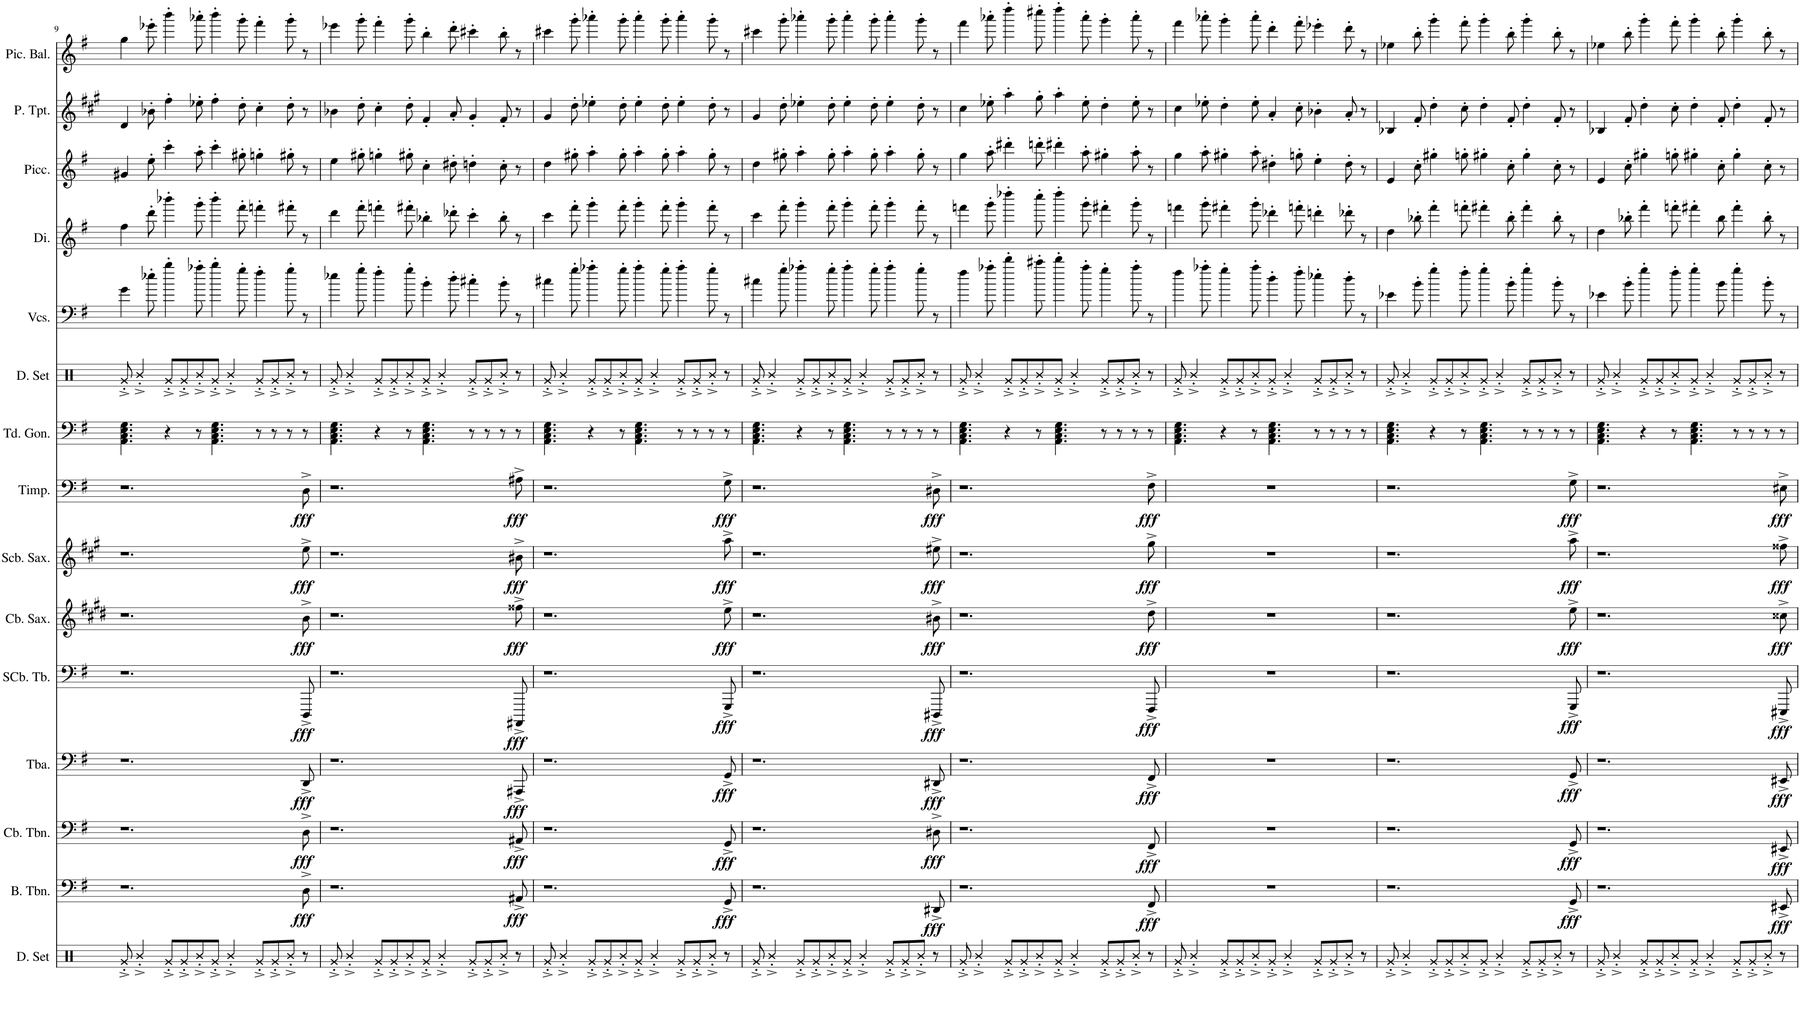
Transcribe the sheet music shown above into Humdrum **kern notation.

**kern	**kern	**dynam	**kern	**dynam	**kern	**dynam	**kern	**dynam	**kern	**dynam	**kern	**dynam	**kern	**dynam	**kern	**kern	**kern	**kern	**kern	**kern	**kern
*part15	*part14	*part14	*part13	*part13	*part12	*part12	*part11	*part11	*part10	*part10	*part9	*part9	*part8	*part8	*part7	*part6	*part5	*part4	*part3	*part2	*part1
*staff15	*staff14	*staff14	*staff13	*staff13	*staff12	*staff12	*staff11	*staff11	*staff10	*staff10	*staff9	*staff9	*staff8	*staff8	*staff7	*staff6	*staff5	*staff4	*staff3	*staff2	*staff1
*I"Drumset	*I"Bass Trombone	*	*I"Contrabass Trombone	*	*I"Tuba	*	*I"Sub-Contrabass Tuba	*	*I"Contrabass Saxophone	*	*I"Subcontrabass Saxophone	*	*I"Timpani	*	*I"Tuned Gongs	*I"Drumset	*I"Violoncellos	*I"Dizi	*I"Piccolo	*I"Piccolo Trumpet	*I"Piccolo Balalaika
*I'D. Set	*I'B. Tbn.	*	*I'Cb. Tbn.	*	*I'Tba.	*	*I'SCb. Tb.	*	*I'Cb. Sax.	*	*I'Scb. Sax.	*	*I'Timp.	*	*I'Td. Gon.	*I'D. Set	*I'Vcs.	*I'Di.	*I'Picc.	*I'P. Tpt.	*I'Pic. Bal.
!!LO:PB:g=z
*clefX	*clefF4	*	*clefF4	*	*clefF4	*	*clefF4	*	*clefG2	*	*clefG2	*	*clefF4	*	*clefF4	*clefX	*clefF4	*clefG2	*clefG2	*clefG2	*clefG2
*	*	*	*	*	*	*	*	*	*Trd12c21	*	*Trd12c21	*	*	*	*	*	*	*Trd-7c-12	*Trd-7c-12	*Trd1c2	*
*k[]	*k[f#]	*	*k[f#]	*	*k[f#]	*	*k[f#]	*	*k[f#c#g#d#]	*	*k[f#c#g#]	*	*k[f#]	*	*k[f#]	*k[]	*k[f#]	*k[f#]	*k[f#]	*k[f#c#g#]	*k[f#]
*M13/8	*M13/8	*	*M13/8	*	*M13/8	*	*M13/8	*	*M13/8	*	*M13/8	*	*M13/8	*	*M13/8	*M13/8	*M13/8	*M13/8	*M13/8	*M13/8	*M13/8
=9	=9	=9	=9	=9	=9	=9	=9	=9	=9	=9	=9	=9	=9	=9	=9	=9	=9	=9	=9	=9	=9
8Rg'^/	1.r	.	1.r	.	1.r	.	1.r	.	1.r	.	1.r	.	1.r	.	4.AA\ 4.C\ 4.E\ 4.G\	8Rg'^/	4g\	4ff#\	4g#X/	4d/	4gg\
4R'^/	.	.	.	.	.	.	.	.	.	.	.	.	.	.	.	4R'^/	.	.	.	.	.
.	.	.	.	.	.	.	.	.	.	.	.	.	.	.	.	.	8ee-X'\	8ddd'\	8ee'\	8b-X'\	8eee-X'\
8Rg'^/L	.	.	.	.	.	.	.	.	.	.	.	.	.	.	4r	8Rg'^/L	4bb'\	4bbb-X'\	4ccc'\	4ff#'\	4bbb'\
8Rg'^/	.	.	.	.	.	.	.	.	.	.	.	.	.	.	.	8Rg'^/	.	.	.	.	.
8R'^/	.	.	.	.	.	.	.	.	.	.	.	.	.	.	8r	8R'^/	8aa-X'\	8ggg'\	8aa'\	8ee-X'\	8aaa-X'\
8Rg'^/J	.	.	.	.	.	.	.	.	.	.	.	.	.	.	4.AA\ 4.C\ 4.E\ 4.G\	8Rg'^/J	4bb'\	4bbb-'\	4ccc'\	4ff#'\	4bbb'\
4R'^/	.	.	.	.	.	.	.	.	.	.	.	.	.	.	.	4R'^/	.	.	.	.	.
.	.	.	.	.	.	.	.	.	.	.	.	.	.	.	.	.	8gg'\	8fff#'\	8gg#X'\	8dd'\	8ggg'\
8Rg'^/L	.	.	.	.	.	.	.	.	.	.	.	.	.	.	8r	8Rg'^/L	4ff#'\	4fffn'\	4ggn'\	4cc#'\	4fff#'\
8Rg'^/	.	.	.	.	.	.	.	.	.	.	.	.	.	.	8r	8Rg'^/	.	.	.	.	.
8R'^/J	.	.	.	.	.	.	.	.	.	.	.	.	.	.	8r	8R'^/J	8gg'\	8fff#X'\	8gg#X'\	8dd'\	8ggg'\
!	!	!LO:DY:b	!	!LO:DY:b	!	!LO:DY:b	!	!LO:DY:b	!	!LO:DY:b	!	!LO:DY:b	!	!LO:DY:b	!	!	!	!	!	!	!
8r	8D^\	fff	8D^\	fff	8DD^/	fff	8DDD^/	fff	8b^\	fff	8ee^\	fff	8D^\	fff	8r	8r	8r	8r	8r	8r	8r
=10	=10	=10	=10	=10	=10	=10	=10	=10	=10	=10	=10	=10	=10	=10	=10	=10	=10	=10	=10	=10	=10
8Rg'^/	1.r	.	1.r	.	1.r	.	1.r	.	1.r	.	1.r	.	1.r	.	4.AA\ 4.C\ 4.E\ 4.G\	8Rg'^/	4ee-X\	4ddd\	4ee\	4b-X\	4eee-X\
4R'^/	.	.	.	.	.	.	.	.	.	.	.	.	.	.	.	4R'^/	.	.	.	.	.
.	.	.	.	.	.	.	.	.	.	.	.	.	.	.	.	.	8gg'\	8fff#'\	8gg#X'\	8dd'\	8ggg'\
8Rg'^/L	.	.	.	.	.	.	.	.	.	.	.	.	.	.	4r	8Rg'^/L	4ff#'\	4fffn'\	4ggn'\	4cc#'\	4fff#'\
8Rg'^/	.	.	.	.	.	.	.	.	.	.	.	.	.	.	.	8Rg'^/	.	.	.	.	.
8R'^/	.	.	.	.	.	.	.	.	.	.	.	.	.	.	8r	8R'^/	8gg'\	8fff#X'\	8gg#X'\	8dd'\	8ggg'\
8Rg'^/J	.	.	.	.	.	.	.	.	.	.	.	.	.	.	4.AA\ 4.C\ 4.E\ 4.G\	8Rg'^/J	4b'\	4bb-X'\	4cc'\	4f#'/	4bb'\
4R'^/	.	.	.	.	.	.	.	.	.	.	.	.	.	.	.	4R'^/	.	.	.	.	.
.	.	.	.	.	.	.	.	.	.	.	.	.	.	.	.	.	8dd'\	8ddd-X'\	8dd#X'\	8a'/	8ddd'\
8Rg'^/L	.	.	.	.	.	.	.	.	.	.	.	.	.	.	8r	8Rg'^/L	4cc#X'\	4ccc'\	4ddn'\	4g#'/	4ccc#X'\
8Rg'^/	.	.	.	.	.	.	.	.	.	.	.	.	.	.	8r	8Rg'^/	.	.	.	.	.
8R'^/J	.	.	.	.	.	.	.	.	.	.	.	.	.	.	8r	8R'^/J	8b'\	8bb-'\	8cc'\	8f#'/	8bb'\
!	!	!LO:DY:b	!	!LO:DY:b	!	!LO:DY:b	!	!LO:DY:b	!	!LO:DY:b	!	!LO:DY:b	!	!LO:DY:b	!	!	!	!	!	!	!
8r	8AA#X^/	fff	8AA#X^/	fff	8AAA#X^/	fff	8AAAA#X^/	fff	8ff##X^\	fff	8b#X^\	fff	8A#X^\	fff	8r	8r	8r	8r	8r	8r	8r
=11	=11	=11	=11	=11	=11	=11	=11	=11	=11	=11	=11	=11	=11	=11	=11	=11	=11	=11	=11	=11	=11
8Rg'^/	1.r	.	1.r	.	1.r	.	1.r	.	1.r	.	1.r	.	1.r	.	4.AA\ 4.C\ 4.E\ 4.G\	8Rg'^/	4cc#X\	4ccc\	4dd\	4g#/	4ccc#X\
4R'^/	.	.	.	.	.	.	.	.	.	.	.	.	.	.	.	4R'^/	.	.	.	.	.
.	.	.	.	.	.	.	.	.	.	.	.	.	.	.	.	.	8gg'\	8fff#'\	8gg#X'\	8dd'\	8ggg'\
8Rg'^/L	.	.	.	.	.	.	.	.	.	.	.	.	.	.	4r	8Rg'^/L	4aa-X'\	4ggg'\	4aa'\	4ee-X'\	4aaa-X'\
8Rg'^/	.	.	.	.	.	.	.	.	.	.	.	.	.	.	.	8Rg'^/	.	.	.	.	.
8R'^/	.	.	.	.	.	.	.	.	.	.	.	.	.	.	8r	8R'^/	8gg'\	8fff#'\	8gg#'\	8dd'\	8ggg'\
8Rg'^/J	.	.	.	.	.	.	.	.	.	.	.	.	.	.	4.AA\ 4.C\ 4.E\ 4.G\	8Rg'^/J	4aa-'\	4ggg'\	4aa'\	4ee-'\	4aaa-'\
4R'^/	.	.	.	.	.	.	.	.	.	.	.	.	.	.	.	4R'^/	.	.	.	.	.
.	.	.	.	.	.	.	.	.	.	.	.	.	.	.	.	.	8gg'\	8fff#'\	8gg#'\	8dd'\	8ggg'\
8Rg'^/L	.	.	.	.	.	.	.	.	.	.	.	.	.	.	8r	8Rg'^/L	4aa-'\	4ggg'\	4aa'\	4ee-'\	4aaa-'\
8Rg'^/	.	.	.	.	.	.	.	.	.	.	.	.	.	.	8r	8Rg'^/	.	.	.	.	.
8R'^/J	.	.	.	.	.	.	.	.	.	.	.	.	.	.	8r	8R'^/J	8gg'\	8fff#'\	8gg#'\	8dd'\	8ggg'\
!	!	!LO:DY:b	!	!LO:DY:b	!	!LO:DY:b	!	!LO:DY:b	!	!LO:DY:b	!	!LO:DY:b	!	!LO:DY:b	!	!	!	!	!	!	!
8r	8GG^/	fff	8GG^/	fff	8GG^/	fff	8GGG^/	fff	8ee^\	fff	8aa^\	fff	8G^\	fff	8r	8r	8r	8r	8r	8r	8r
=12	=12	=12	=12	=12	=12	=12	=12	=12	=12	=12	=12	=12	=12	=12	=12	=12	=12	=12	=12	=12	=12
8Rg'^/	1.r	.	1.r	.	1.r	.	1.r	.	1.r	.	1.r	.	1.r	.	4.AA\ 4.C\ 4.E\ 4.G\	8Rg'^/	4cc#X\	4ccc\	4dd\	4g#/	4ccc#X\
4R'^/	.	.	.	.	.	.	.	.	.	.	.	.	.	.	.	4R'^/	.	.	.	.	.
.	.	.	.	.	.	.	.	.	.	.	.	.	.	.	.	.	8gg'\	8fff#'\	8gg#X'\	8dd'\	8ggg'\
8Rg'^/L	.	.	.	.	.	.	.	.	.	.	.	.	.	.	4r	8Rg'^/L	4aa-X'\	4ggg'\	4aa'\	4ee-X'\	4aaa-X'\
8Rg'^/	.	.	.	.	.	.	.	.	.	.	.	.	.	.	.	8Rg'^/	.	.	.	.	.
8R'^/	.	.	.	.	.	.	.	.	.	.	.	.	.	.	8r	8R'^/	8gg'\	8fff#'\	8gg#'\	8dd'\	8ggg'\
8Rg'^/J	.	.	.	.	.	.	.	.	.	.	.	.	.	.	4.AA\ 4.C\ 4.E\ 4.G\	8Rg'^/J	4aa-'\	4ggg'\	4aa'\	4ee-'\	4aaa-'\
4R'^/	.	.	.	.	.	.	.	.	.	.	.	.	.	.	.	4R'^/	.	.	.	.	.
.	.	.	.	.	.	.	.	.	.	.	.	.	.	.	.	.	8gg'\	8fff#'\	8gg#'\	8dd'\	8ggg'\
8Rg'^/L	.	.	.	.	.	.	.	.	.	.	.	.	.	.	8r	8Rg'^/L	4aa-'\	4ggg'\	4aa'\	4ee-'\	4aaa-'\
8Rg'^/	.	.	.	.	.	.	.	.	.	.	.	.	.	.	8r	8Rg'^/	.	.	.	.	.
8R'^/J	.	.	.	.	.	.	.	.	.	.	.	.	.	.	8r	8R'^/J	8gg'\	8fff#'\	8gg#'\	8dd'\	8ggg'\
!	!	!LO:DY:b	!	!LO:DY:b	!	!LO:DY:b	!	!LO:DY:b	!	!LO:DY:b	!	!LO:DY:b	!	!LO:DY:b	!	!	!	!	!	!	!
8r	8DD#X^/	fff	8D#X^\	fff	8DD#X^/	fff	8DDD#X^/	fff	8b#X^\	fff	8ee#X^\	fff	8D#X^\	fff	8r	8r	8r	8r	8r	8r	8r
=13	=13	=13	=13	=13	=13	=13	=13	=13	=13	=13	=13	=13	=13	=13	=13	=13	=13	=13	=13	=13	=13
8Rg'^/	1.r	.	1.r	.	1.r	.	1.r	.	1.r	.	1.r	.	1.r	.	4.AA\ 4.C\ 4.E\ 4.G\	8Rg'^/	4ff#\	4fffn\	4gg\	4cc#\	4fff#\
4R'^/	.	.	.	.	.	.	.	.	.	.	.	.	.	.	.	4R'^/	.	.	.	.	.
.	.	.	.	.	.	.	.	.	.	.	.	.	.	.	.	.	8aa-X'\	8ggg'\	8aa'\	8ee-X'\	8aaa-X'\
8Rg'^/L	.	.	.	.	.	.	.	.	.	.	.	.	.	.	4r	8Rg'^/L	4ddd'\	4dddd-X'\	4ddd#X'\	4aa'\	4dddd'\
8Rg'^/	.	.	.	.	.	.	.	.	.	.	.	.	.	.	.	8Rg'^/	.	.	.	.	.
8R'^/	.	.	.	.	.	.	.	.	.	.	.	.	.	.	8r	8R'^/	8ccc#X'\	8cccc'\	8dddn'\	8gg#'\	8cccc#X'\
8Rg'^/J	.	.	.	.	.	.	.	.	.	.	.	.	.	.	4.AA\ 4.C\ 4.E\ 4.G\	8Rg'^/J	4ddd'\	4dddd-'\	4ddd#X'\	4aa'\	4dddd'\
4R'^/	.	.	.	.	.	.	.	.	.	.	.	.	.	.	.	4R'^/	.	.	.	.	.
.	.	.	.	.	.	.	.	.	.	.	.	.	.	.	.	.	8aa-'\	8ggg'\	8aa'\	8ee-'\	8aaa-'\
8Rg'^/L	.	.	.	.	.	.	.	.	.	.	.	.	.	.	8r	8Rg'^/L	4gg'\	4fff#X'\	4gg#X'\	4dd'\	4ggg'\
8Rg'^/	.	.	.	.	.	.	.	.	.	.	.	.	.	.	8r	8Rg'^/	.	.	.	.	.
8R'^/J	.	.	.	.	.	.	.	.	.	.	.	.	.	.	8r	8R'^/J	8aa-'\	8ggg'\	8aa'\	8ee-'\	8aaa-'\
!	!	!LO:DY:b	!	!LO:DY:b	!	!LO:DY:b	!	!LO:DY:b	!	!LO:DY:b	!	!LO:DY:b	!	!LO:DY:b	!	!	!	!	!	!	!
8r	8FF#^/	fff	8FF#^/	fff	8FF#^/	fff	8FFF#^/	fff	8dd#^\	fff	8gg#^\	fff	8F#^\	fff	8r	8r	8r	8r	8r	8r	8r
=14	=14	=14	=14	=14	=14	=14	=14	=14	=14	=14	=14	=14	=14	=14	=14	=14	=14	=14	=14	=14	=14
8Rg'^/	8%13r	.	8%13r	.	8%13r	.	8%13r	.	8%13r	.	8%13r	.	8%13r	.	4.AA\ 4.C\ 4.E\ 4.G\	8Rg'^/	4ff#\	4fffn\	4gg\	4cc#\	4fff#\
4R'^/	.	.	.	.	.	.	.	.	.	.	.	.	.	.	.	4R'^/	.	.	.	.	.
.	.	.	.	.	.	.	.	.	.	.	.	.	.	.	.	.	8aa-X'\	8ggg'\	8aa'\	8ee-X'\	8aaa-X'\
8Rg'^/L	.	.	.	.	.	.	.	.	.	.	.	.	.	.	4r	8Rg'^/L	4gg'\	4fff#X'\	4gg#X'\	4dd'\	4ggg'\
8Rg'^/	.	.	.	.	.	.	.	.	.	.	.	.	.	.	.	8Rg'^/	.	.	.	.	.
8R'^/	.	.	.	.	.	.	.	.	.	.	.	.	.	.	8r	8R'^/	8aa-'\	8ggg'\	8aa'\	8ee-'\	8aaa-'\
8Rg'^/J	.	.	.	.	.	.	.	.	.	.	.	.	.	.	4.AA\ 4.C\ 4.E\ 4.G\	8Rg'^/J	4dd'\	4ddd-X'\	4dd#X'\	4a'/	4ddd'\
4R'^/	.	.	.	.	.	.	.	.	.	.	.	.	.	.	.	4R'^/	.	.	.	.	.
.	.	.	.	.	.	.	.	.	.	.	.	.	.	.	.	.	8ff#'\	8fffn'\	8ggn'\	8cc#'\	8fff#'\
8Rg'^/L	.	.	.	.	.	.	.	.	.	.	.	.	.	.	8r	8Rg'^/L	4ee-X'\	4dddn'\	4ee'\	4b-X'\	4eee-X'\
8Rg'^/	.	.	.	.	.	.	.	.	.	.	.	.	.	.	8r	8Rg'^/	.	.	.	.	.
8R'^/J	.	.	.	.	.	.	.	.	.	.	.	.	.	.	8r	8R'^/J	8dd'\	8ddd-X'\	8dd#'\	8a'/	8ddd'\
8r	.	.	.	.	.	.	.	.	.	.	.	.	.	.	8r	8r	8r	8r	8r	8r	8r
=15	=15	=15	=15	=15	=15	=15	=15	=15	=15	=15	=15	=15	=15	=15	=15	=15	=15	=15	=15	=15	=15
8Rg'^/	1.r	.	1.r	.	1.r	.	1.r	.	1.r	.	1.r	.	1.r	.	4.AA\ 4.C\ 4.E\ 4.G\	8Rg'^/	4e-X\	4dd\	4e/	4B-X/	4ee-X\
4R'^/	.	.	.	.	.	.	.	.	.	.	.	.	.	.	.	4R'^/	.	.	.	.	.
.	.	.	.	.	.	.	.	.	.	.	.	.	.	.	.	.	8b'\	8bb-X'\	8cc'\	8f#'/	8bb'\
8Rg'^/L	.	.	.	.	.	.	.	.	.	.	.	.	.	.	4r	8Rg'^/L	4gg'\	4fff#'\	4gg#X'\	4dd'\	4ggg'\
8Rg'^/	.	.	.	.	.	.	.	.	.	.	.	.	.	.	.	8Rg'^/	.	.	.	.	.
8R'^/	.	.	.	.	.	.	.	.	.	.	.	.	.	.	8r	8R'^/	8ff#'\	8fffn'\	8ggn'\	8cc#'\	8fff#'\
8Rg'^/J	.	.	.	.	.	.	.	.	.	.	.	.	.	.	4.AA\ 4.C\ 4.E\ 4.G\	8Rg'^/J	4gg'\	4fff#X'\	4gg#X'\	4dd'\	4ggg'\
4R'^/	.	.	.	.	.	.	.	.	.	.	.	.	.	.	.	4R'^/	.	.	.	.	.
.	.	.	.	.	.	.	.	.	.	.	.	.	.	.	.	.	8b'\	8bb-'\	8cc'\	8f#'/	8bb'\
8Rg'^/L	.	.	.	.	.	.	.	.	.	.	.	.	.	.	8r	8Rg'^/L	4gg'\	4fff#'\	4gg#'\	4dd'\	4ggg'\
8Rg'^/	.	.	.	.	.	.	.	.	.	.	.	.	.	.	8r	8Rg'^/	.	.	.	.	.
8R'^/J	.	.	.	.	.	.	.	.	.	.	.	.	.	.	8r	8R'^/J	8b'\	8bb-'\	8cc'\	8f#'/	8bb'\
!	!	!LO:DY:b	!	!LO:DY:b	!	!LO:DY:b	!	!LO:DY:b	!	!LO:DY:b	!	!LO:DY:b	!	!LO:DY:b	!	!	!	!	!	!	!
8r	8GG^/	fff	8GG^/	fff	8GG^/	fff	8GGG^/	fff	8ee^\	fff	8aa^\	fff	8G^\	fff	8r	8r	8r	8r	8r	8r	8r
=16	=16	=16	=16	=16	=16	=16	=16	=16	=16	=16	=16	=16	=16	=16	=16	=16	=16	=16	=16	=16	=16
8Rg'^/	1.r	.	1.r	.	1.r	.	1.r	.	1.r	.	1.r	.	1.r	.	4.AA\ 4.C\ 4.E\ 4.G\	8Rg'^/	4e-X\	4dd\	4e/	4B-X/	4ee-X\
4R'^/	.	.	.	.	.	.	.	.	.	.	.	.	.	.	.	4R'^/	.	.	.	.	.
.	.	.	.	.	.	.	.	.	.	.	.	.	.	.	.	.	8b'\	8bb-X'\	8cc'\	8f#'/	8bb'\
8Rg'^/L	.	.	.	.	.	.	.	.	.	.	.	.	.	.	4r	8Rg'^/L	4gg'\	4fff#'\	4gg#X'\	4dd'\	4ggg'\
8Rg'^/	.	.	.	.	.	.	.	.	.	.	.	.	.	.	.	8Rg'^/	.	.	.	.	.
8R'^/	.	.	.	.	.	.	.	.	.	.	.	.	.	.	8r	8R'^/	8ff#'\	8fffn'\	8ggn'\	8cc#'\	8fff#'\
8Rg'^/J	.	.	.	.	.	.	.	.	.	.	.	.	.	.	4.AA\ 4.C\ 4.E\ 4.G\	8Rg'^/J	4gg'\	4fff#X'\	4gg#X'\	4dd'\	4ggg'\
4R'^/	.	.	.	.	.	.	.	.	.	.	.	.	.	.	.	4R'^/	.	.	.	.	.
.	.	.	.	.	.	.	.	.	.	.	.	.	.	.	.	.	8b\	8bb-\	8cc'\	8f#'/	8bb'\
8Rg'^/L	.	.	.	.	.	.	.	.	.	.	.	.	.	.	8r	8Rg'^/L	4gg'\	4fff#'\	4gg#'\	4dd'\	4ggg'\
8Rg'^/	.	.	.	.	.	.	.	.	.	.	.	.	.	.	8r	8Rg'^/	.	.	.	.	.
8R'^/J	.	.	.	.	.	.	.	.	.	.	.	.	.	.	8r	8R'^/J	8b'\	8bb-'\	8cc'\	8f#'/	8bb'\
!	!	!LO:DY:b	!	!LO:DY:b	!	!LO:DY:b	!	!LO:DY:b	!	!LO:DY:b	!	!LO:DY:b	!	!LO:DY:b	!	!	!	!	!	!	!
8r	8EE#X^/	fff	8EE#X^/	fff	8EE#X^/	fff	8EEE#X^/	fff	8cc##X^\	fff	8ff##X^\	fff	8E#X^\	fff	8r	8r	8r	8r	8r	8r	8r
=	=	=	=	=	=	=	=	=	=	=	=	=	=	=	=	=	=	=	=	=	=
*-	*-	*-	*-	*-	*-	*-	*-	*-	*-	*-	*-	*-	*-	*-	*-	*-	*-	*-	*-	*-	*-
